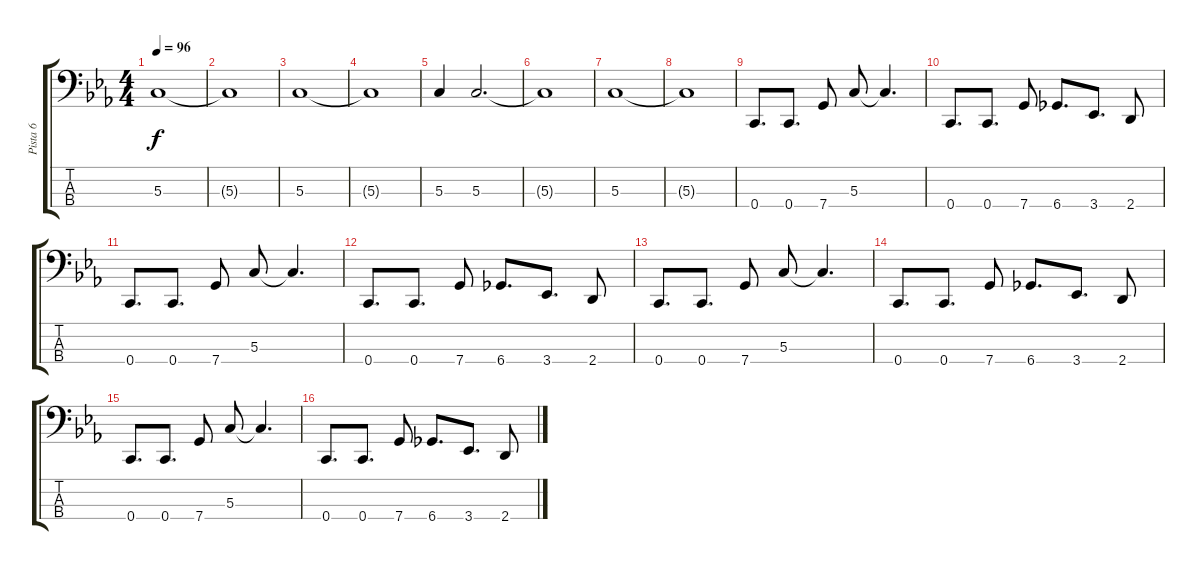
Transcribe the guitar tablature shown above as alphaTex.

\track ("Pista 6" "Pista 6") {instrument electricbasspick}
\staff {score tabs}
\tuning (F2 C2 G1 C1) {hide}
\ts (4 4)
\tempo 96
\clef f4
\ks eb
5.3.1{dy f} |
5.3{t}.1 |
5.3.1 |
5.3{t}.1 |
5.3.4 5.3.2{d} |
5.3{t}.1 |
5.3.1 |
5.3{t}.1 |
0.4.8{d} 0.4.8{d} 7.4.8 5.3.8 5.3{t}.4{d} |
0.4.8{d} 0.4.8{d} 7.4.8 6.4.8{d} 3.4.8{d} 2.4.8 |
0.4.8{d} 0.4.8{d} 7.4.8 5.3.8 5.3{t}.4{d} |
0.4.8{d} 0.4.8{d} 7.4.8 6.4.8{d} 3.4.8{d} 2.4.8 |
0.4.8{d} 0.4.8{d} 7.4.8 5.3.8 5.3{t}.4{d} |
0.4.8{d} 0.4.8{d} 7.4.8 6.4.8{d} 3.4.8{d} 2.4.8 |
0.4.8{d} 0.4.8{d} 7.4.8 5.3.8 5.3{t}.4{d} |
0.4.8{d} 0.4.8{d} 7.4.8 6.4.8{d} 3.4.8{d} 2.4.8
